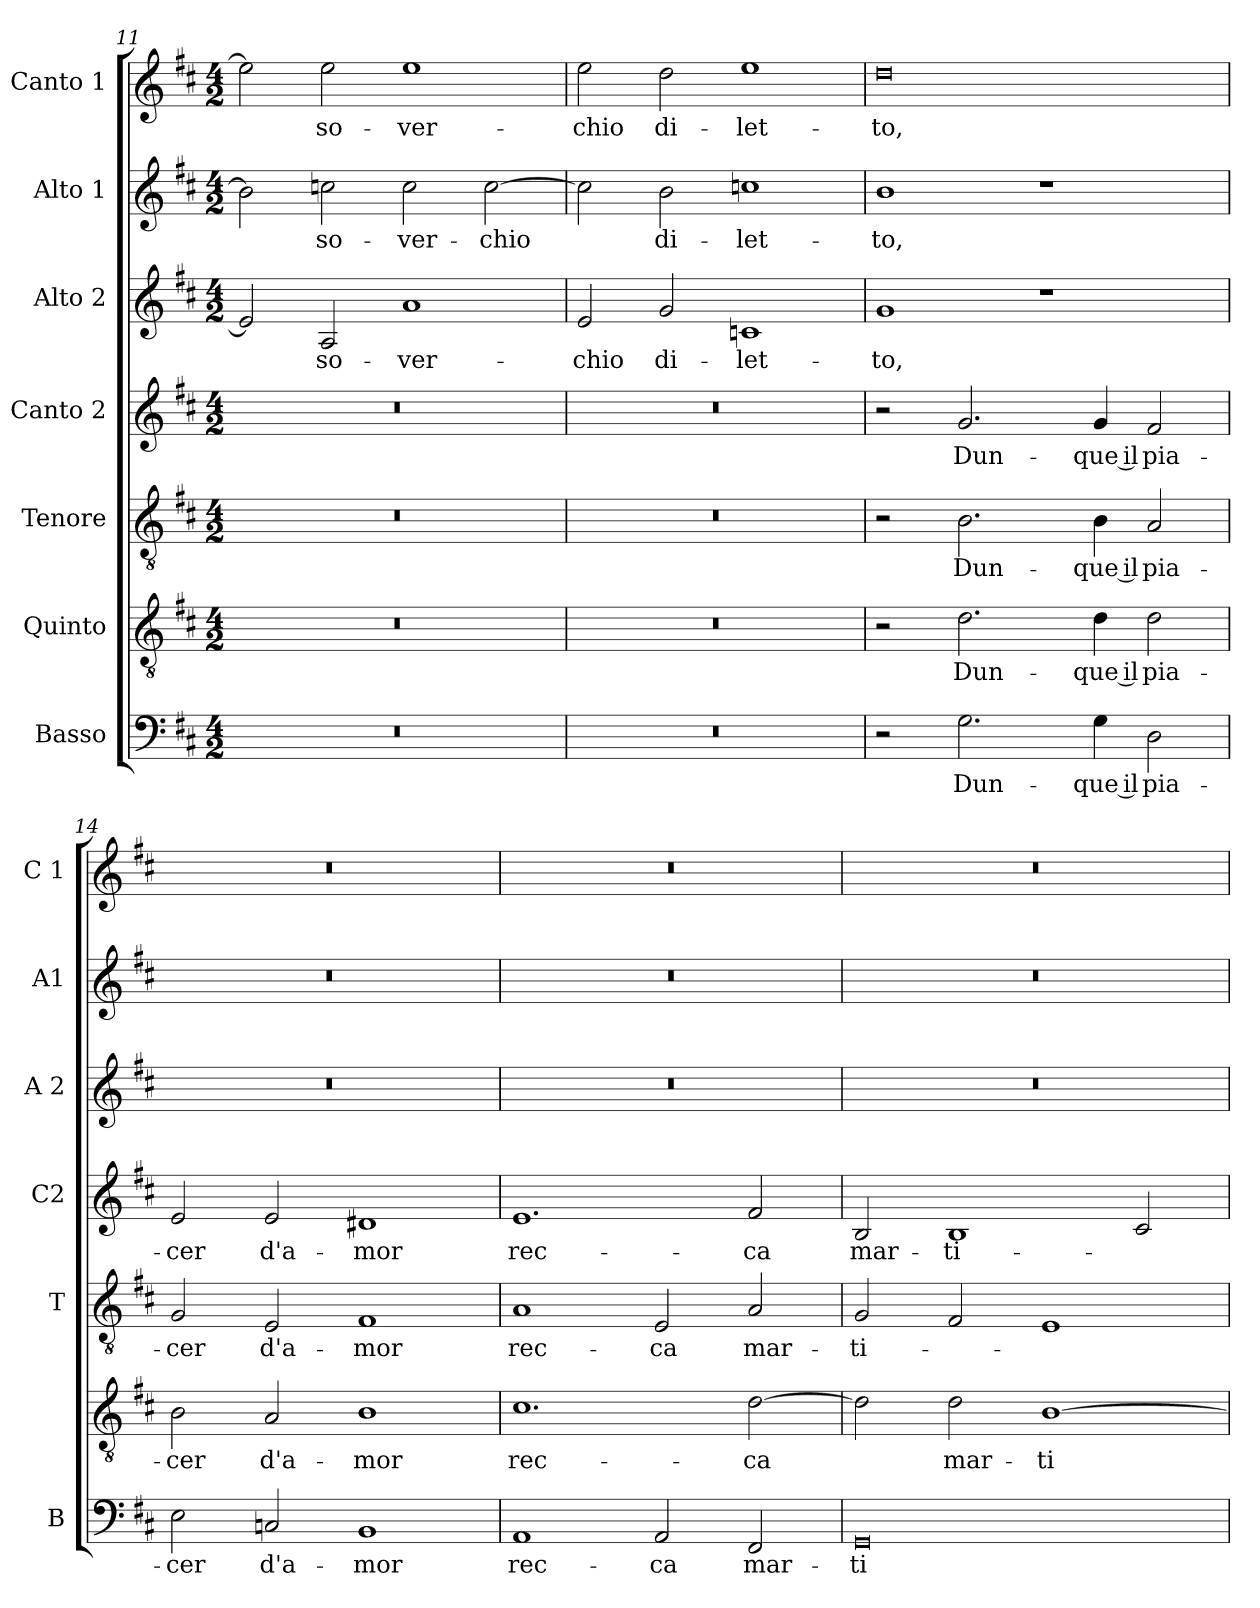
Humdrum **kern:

**kern	**text	**kern	**text	**kern	**text	**kern	**text	**kern	**text	**kern	**text	**kern	**text
*part7	*part7	*part6	*part6	*part5	*part5	*part4	*part4	*part3	*part3	*part2	*part2	*part1	*part1
*staff7	*staff7	*staff6	*staff6	*staff5	*staff5	*staff4	*staff4	*staff3	*staff3	*staff2	*staff2	*staff1	*staff1
*I"Basso	*	*I"Quinto	*	*I"Tenore	*	*I"Canto 2	*	*I"Alto 2	*	*I"Alto 1	*	*I"Canto 1	*
*I'B	*	*	*	*I'T	*	*I'C2	*	*I'A 2	*	*I'A1	*	*I'C 1	*
*clefF4	*	*clefGv2	*	*clefGv2	*	*clefG2	*	*clefG2	*	*clefG2	*	*clefG2	*
*k[f#c#]	*	*k[f#c#]	*	*k[f#c#]	*	*k[f#c#]	*	*k[f#c#]	*	*k[f#c#]	*	*k[f#c#]	*
*D:	*	*D:	*	*D:	*	*D:	*	*D:	*	*D:	*	*D:	*
*M4/2	*	*M4/2	*	*M4/2	*	*M4/2	*	*M4/2	*	*M4/2	*	*M4/2	*
=11	=11	=11	=11	=11	=11	=11	=11	=11	=11	=11	=11	=11	=11
0r	.	0r	.	0r	.	0r	.	2e/]	.	2b\]	.	2ee\]	.
!	!	!	!	!	!	!	!	!	!LO:LY:b	!	!LO:LY:b	!	!LO:LY:b
.	.	.	.	.	.	.	.	2A/	so-	2ccn\	so-	2ee\	so-
!	!	!	!	!	!	!	!	!	!LO:LY:b	!	!LO:LY:b	!	!LO:LY:b
.	.	.	.	.	.	.	.	1a	-ver-	2cc\	-ver-	1ee	-ver-
!	!	!	!	!	!	!	!	!	!	!	!LO:LY:b	!	!
.	.	.	.	.	.	.	.	.	.	[2cc\	-chio	.	.
!!LO:LB:g=z
=12	=12	=12	=12	=12	=12	=12	=12	=12	=12	=12	=12	=12	=12
!	!	!	!	!	!	!	!	!	!LO:LY:b	!	!	!	!LO:LY:b
0r	.	0r	.	0r	.	0r	.	2e/	-chio	2cc\]	.	2ee\	-chio
!	!	!	!	!	!	!	!	!	!LO:LY:b	!	!LO:LY:b	!	!LO:LY:b
.	.	.	.	.	.	.	.	2g/	di-	2b\	di-	2dd\	di-
!	!	!	!	!	!	!	!	!	!LO:LY:b	!	!LO:LY:b	!	!LO:LY:b
.	.	.	.	.	.	.	.	1cn	-let-	1ccn	-let-	1ee	-let-
=13	=13	=13	=13	=13	=13	=13	=13	=13	=13	=13	=13	=13	=13
!	!	!	!	!	!	!	!	!	!LO:LY:b	!	!LO:LY:b	!	!LO:LY:b
2r	.	2r	.	2r	.	2r	.	1g	-to,	1b	-to,	0dd	-to,
!	!LO:LY:b	!	!LO:LY:b	!	!LO:LY:b	!	!LO:LY:b	!	!	!	!	!	!
2.G\	Dun-	2.d\	Dun-	2.B\	Dun-	2.g/	Dun-	.	.	.	.	.	.
.	.	.	.	.	.	.	.	1r	.	1r	.	.	.
!	!LO:LY:b	!	!LO:LY:b	!	!LO:LY:b	!	!LO:LY:b	!	!	!	!	!	!
4G\	-que il	4d\	-que il	4B\	-que il	4g/	-que il	.	.	.	.	.	.
!	!LO:LY:b	!	!LO:LY:b	!	!LO:LY:b	!	!LO:LY:b	!	!	!	!	!	!
2D\	pia-	2d\	pia-	2A/	pia-	2f#/	pia-	.	.	.	.	.	.
=14	=14	=14	=14	=14	=14	=14	=14	=14	=14	=14	=14	=14	=14
!	!LO:LY:b	!	!LO:LY:b	!	!LO:LY:b	!	!LO:LY:b	!	!	!	!	!	!
2E\	-cer	2B\	-cer	2G/	-cer	2e/	-cer	0r	.	0r	.	0r	.
!	!LO:LY:b	!	!LO:LY:b	!	!LO:LY:b	!	!LO:LY:b	!	!	!	!	!	!
2Cn/	d'a-	2A/	d'a-	2E/	d'a-	2e/	d'a-	.	.	.	.	.	.
!	!LO:LY:b	!	!LO:LY:b	!	!LO:LY:b	!	!LO:LY:b	!	!	!	!	!	!
1BB	-mor	1B	-mor	1F#	-mor	1d#X	-mor	.	.	.	.	.	.
=15	=15	=15	=15	=15	=15	=15	=15	=15	=15	=15	=15	=15	=15
!	!LO:LY:b	!	!LO:LY:b	!	!LO:LY:b	!	!LO:LY:b	!	!	!	!	!	!
1AA	rec-	1.c#	rec-	1A	rec-	1.e	rec-	0r	.	0r	.	0r	.
!	!LO:LY:b	!	!	!	!LO:LY:b	!	!	!	!	!	!	!	!
2AA/	-ca	.	.	2E/	-ca	.	.	.	.	.	.	.	.
!	!LO:LY:b	!	!LO:LY:b	!	!LO:LY:b	!	!LO:LY:b	!	!	!	!	!	!
2FF#/	mar-	[2d\	-ca	2A/	mar-	2f#/	-ca	.	.	.	.	.	.
=16	=16	=16	=16	=16	=16	=16	=16	=16	=16	=16	=16	=16	=16
!	!LO:LY:b	!	!	!	!LO:LY:b	!	!LO:LY:b	!	!	!	!	!	!
0GG	-ti-	2d\]	.	2G/	-ti-	2B/	mar-	0r	.	0r	.	0r	.
!	!	!	!LO:LY:b	!	!	!	!LO:LY:b	!	!	!	!	!	!
.	.	2d\	mar-	2F#/	.	1B	-ti-	.	.	.	.	.	.
!	!	!	!LO:LY:b	!	!	!	!	!	!	!	!	!	!
.	.	[1B	-ti-	1E	.	.	.	.	.	.	.	.	.
.	.	.	.	.	.	2c#/	.	.	.	.	.	.	.
=	=	=	=	=	=	=	=	=	=	=	=	=	=
*-	*-	*-	*-	*-	*-	*-	*-	*-	*-	*-	*-	*-	*-
